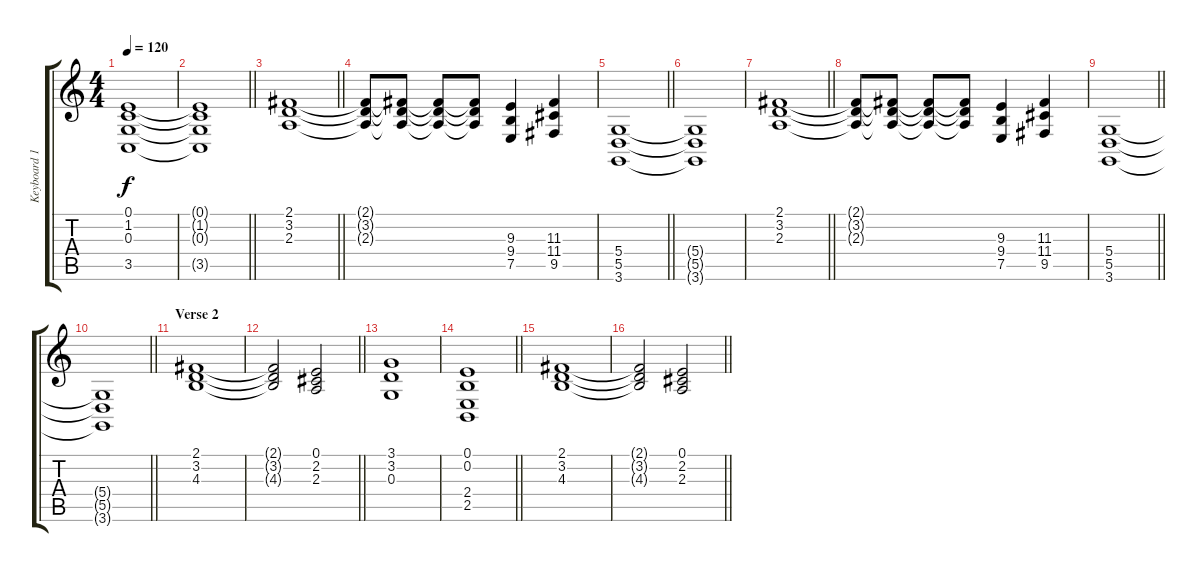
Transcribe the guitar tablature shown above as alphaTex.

\track ("Keyboard 1" "Keyboard 1") {instrument electricpiano1}
\staff {score tabs}
\tuning (E4 B3 G3 D3 A2 E2) {hide}
\ts (4 4)
\tempo 120
\clef g2
\ks c
(0.1 1.2 0.3 3.5).1{dy f} |
\barLineRight lightlight
(0.1{t} 1.2{t} 0.3{t} 3.5{t}).1 |
\barLineRight lightlight
(2.1 3.2 2.3).1 |
(2.1{t} 3.2{t} 2.3{t}).8 (2.1{t} 3.2{t} 2.3{t}).8 (2.1{t} 3.2{t} 2.3{t}).8 (2.1{t} 3.2{t} 2.3{t}).8 (9.3 9.4 7.5).4 (11.3 11.4 9.5).4 |
\barLineRight lightlight
(5.4 5.5 3.6).1 |
(5.4{t} 5.5{t} 3.6{t}).1 |
\barLineRight lightlight
(2.1 3.2 2.3).1 |
(2.1{t} 3.2{t} 2.3{t}).8 (2.1{t} 3.2{t} 2.3{t}).8 (2.1{t} 3.2{t} 2.3{t}).8 (2.1{t} 3.2{t} 2.3{t}).8 (9.3 9.4 7.5).4 (11.3 11.4 9.5).4 |
\barLineRight lightlight
(5.4 5.5 3.6).1 |
\barLineRight lightlight
(5.4{t} 5.5{t} 3.6{t}).1 |
\section ("" "Verse 2")
(2.1 3.2 4.3).1{volume 9} |
\barLineRight lightlight
(2.1{t} 3.2{t} 4.3{t}).2 (0.1 2.2 2.3).2 |
(3.1 3.2 0.3).1 |
\barLineRight lightlight
(0.1 0.2 2.4 2.5).1 |
(2.1 3.2 4.3).1 |
\barLineRight lightlight
(2.1{t} 3.2{t} 4.3{t}).2 (0.1 2.2 2.3).2
